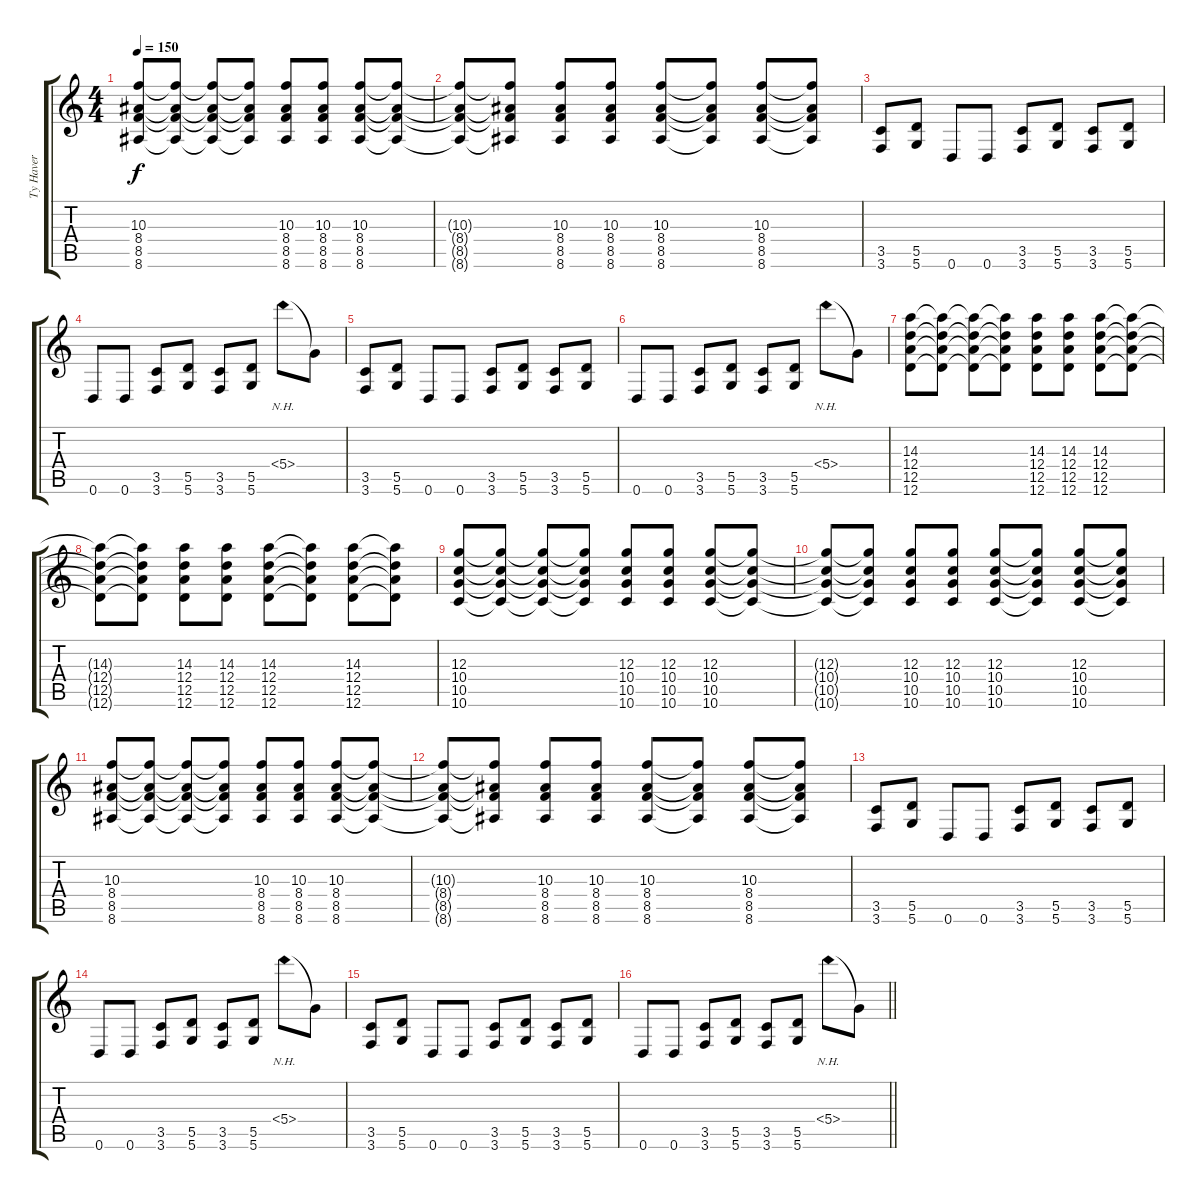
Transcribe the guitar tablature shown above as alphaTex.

\track ("Ty Haver" "Ty Haver") {instrument distortionguitar}
\staff {score tabs}
\tuning (E4 B3 G3 D3 A2 D2) {hide}
\ts (4 4)
\tempo 150
\clef g2
\ks c
(10.3 8.4 8.5 8.6).8{dy f} (10.3{t} 8.4{t} 8.5{t} 8.6{t}).8 (10.3{t} 8.4{t} 8.5{t} 8.6{t}).8 (10.3{t} 8.4{t} 8.5{t} 8.6{t}).8 (10.3 8.4 8.5 8.6).8 (10.3 8.4 8.5 8.6).8 (10.3 8.4 8.5 8.6).8 (10.3{t} 8.4{t} 8.5{t} 8.6{t}).8 |
(10.3{t} 8.4{t} 8.5{t} 8.6{t}).8 (10.3{t} 8.4{t} 8.5{t} 8.6{t}).8 (10.3 8.4 8.5 8.6).8 (10.3 8.4 8.5 8.6).8 (10.3 8.4 8.5 8.6).8 (10.3{t} 8.4{t} 8.5{t} 8.6{t}).8 (10.3 8.4 8.5 8.6).8 (10.3{t} 8.4{t} 8.5{t} 8.6{t}).8 |
(3.5 3.6).8 (5.5 5.6).8 0.6.8 0.6.8 (3.5 3.6).8 (5.5 5.6).8 (3.5 3.6).8 (5.5 5.6).8 |
0.6.8 0.6.8 (3.5 3.6).8 (5.5 5.6).8 (3.5 3.6).8 (5.5 5.6).8 5.4{nh}.8 5.4{t}.8 |
(3.5 3.6).8 (5.5 5.6).8 0.6.8 0.6.8 (3.5 3.6).8 (5.5 5.6).8 (3.5 3.6).8 (5.5 5.6).8 |
0.6.8 0.6.8 (3.5 3.6).8 (5.5 5.6).8 (3.5 3.6).8 (5.5 5.6).8 5.4{nh}.8 5.4{t}.8 |
(14.3 12.4 12.5 12.6).8 (14.3{t} 12.4{t} 12.5{t} 12.6{t}).8 (14.3{t} 12.4{t} 12.5{t} 12.6{t}).8 (14.3{t} 12.4{t} 12.5{t} 12.6{t}).8 (14.3 12.4 12.5 12.6).8 (14.3 12.4 12.5 12.6).8 (14.3 12.4 12.5 12.6).8 (14.3{t} 12.4{t} 12.5{t} 12.6{t}).8 |
(14.3{t} 12.4{t} 12.5{t} 12.6{t}).8 (14.3{t} 12.4{t} 12.5{t} 12.6{t}).8 (14.3 12.4 12.5 12.6).8 (14.3 12.4 12.5 12.6).8 (14.3 12.4 12.5 12.6).8 (14.3{t} 12.4{t} 12.5{t} 12.6{t}).8 (14.3 12.4 12.5 12.6).8 (14.3{t} 12.4{t} 12.5{t} 12.6{t}).8 |
(12.3 10.4 10.5 10.6).8 (12.3{t} 10.4{t} 10.5{t} 10.6{t}).8 (12.3{t} 10.4{t} 10.5{t} 10.6{t}).8 (12.3{t} 10.4{t} 10.5{t} 10.6{t}).8 (12.3 10.4 10.5 10.6).8 (12.3 10.4 10.5 10.6).8 (12.3 10.4 10.5 10.6).8 (12.3{t} 10.4{t} 10.5{t} 10.6{t}).8 |
(12.3{t} 10.4{t} 10.5{t} 10.6{t}).8 (12.3{t} 10.4{t} 10.5{t} 10.6{t}).8 (12.3 10.4 10.5 10.6).8 (12.3 10.4 10.5 10.6).8 (12.3 10.4 10.5 10.6).8 (12.3{t} 10.4{t} 10.5{t} 10.6{t}).8 (12.3 10.4 10.5 10.6).8 (12.3{t} 10.4{t} 10.5{t} 10.6{t}).8 |
(10.3 8.4 8.5 8.6).8 (10.3{t} 8.4{t} 8.5{t} 8.6{t}).8 (10.3{t} 8.4{t} 8.5{t} 8.6{t}).8 (10.3{t} 8.4{t} 8.5{t} 8.6{t}).8 (10.3 8.4 8.5 8.6).8 (10.3 8.4 8.5 8.6).8 (10.3 8.4 8.5 8.6).8 (10.3{t} 8.4{t} 8.5{t} 8.6{t}).8 |
(10.3{t} 8.4{t} 8.5{t} 8.6{t}).8 (10.3{t} 8.4{t} 8.5{t} 8.6{t}).8 (10.3 8.4 8.5 8.6).8 (10.3 8.4 8.5 8.6).8 (10.3 8.4 8.5 8.6).8 (10.3{t} 8.4{t} 8.5{t} 8.6{t}).8 (10.3 8.4 8.5 8.6).8 (10.3{t} 8.4{t} 8.5{t} 8.6{t}).8 |
(3.5 3.6).8 (5.5 5.6).8 0.6.8 0.6.8 (3.5 3.6).8 (5.5 5.6).8 (3.5 3.6).8 (5.5 5.6).8 |
0.6.8 0.6.8 (3.5 3.6).8 (5.5 5.6).8 (3.5 3.6).8 (5.5 5.6).8 5.4{nh}.8 5.4{t}.8 |
(3.5 3.6).8 (5.5 5.6).8 0.6.8 0.6.8 (3.5 3.6).8 (5.5 5.6).8 (3.5 3.6).8 (5.5 5.6).8 |
\barLineRight lightlight
0.6.8 0.6.8 (3.5 3.6).8 (5.5 5.6).8 (3.5 3.6).8 (5.5 5.6).8 5.4{nh}.8 5.4{t}.8
